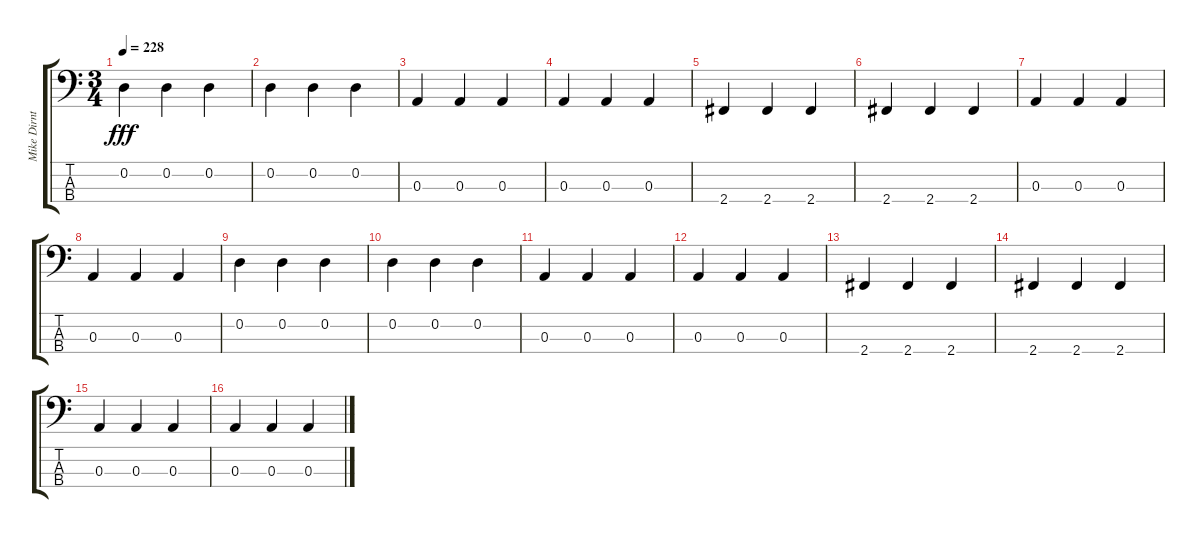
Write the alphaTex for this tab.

\track ("Mike Dirnt" "Mike Dirnt") {instrument electricbasspick}
\staff {score tabs}
\tuning (G2 D2 A1 E1) {hide}
\ts (3 4)
\tempo 228
\clef f4
\ks c
0.2.4{dy fff} 0.2.4 0.2.4 |
0.2.4 0.2.4 0.2.4 |
0.3.4 0.3.4 0.3.4 |
0.3.4 0.3.4 0.3.4 |
2.4.4 2.4.4 2.4.4 |
2.4.4 2.4.4 2.4.4 |
0.3.4 0.3.4 0.3.4 |
0.3.4 0.3.4 0.3.4 |
0.2.4 0.2.4 0.2.4 |
0.2.4 0.2.4 0.2.4 |
0.3.4 0.3.4 0.3.4 |
0.3.4 0.3.4 0.3.4 |
2.4.4 2.4.4 2.4.4 |
2.4.4 2.4.4 2.4.4 |
0.3.4 0.3.4 0.3.4 |
0.3.4 0.3.4 0.3.4
